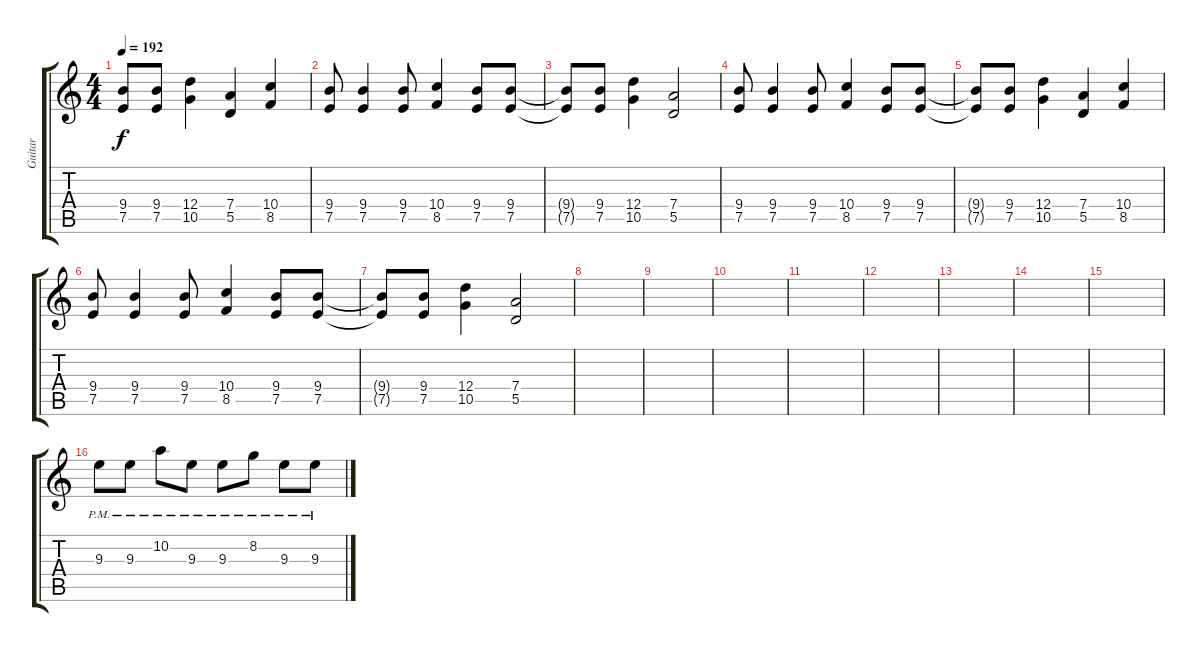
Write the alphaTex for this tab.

\track ("Guitar " "Guitar ") {instrument distortionguitar}
\staff {score tabs}
\tuning (E4 B3 G3 D3 A2 E2) {hide}
\ts (4 4)
\tempo 192
\clef g2
\ks c
(9.4{t} 7.5{t}).8{dy f} (9.4 7.5).8 (12.4 10.5).4 (7.4 5.5).4 (10.4 8.5).4 |
(9.4 7.5).8 (9.4 7.5).4 (9.4 7.5).8 (10.4 8.5).4 (9.4 7.5).8 (9.4 7.5).8 |
(9.4{t} 7.5{t}).8 (9.4 7.5).8 (12.4 10.5).4 (7.4 5.5).2 |
(9.4 7.5).8 (9.4 7.5).4 (9.4 7.5).8 (10.4 8.5).4 (9.4 7.5).8 (9.4 7.5).8 |
(9.4{t} 7.5{t}).8 (9.4 7.5).8 (12.4 10.5).4 (7.4 5.5).4 (10.4 8.5).4 |
(9.4 7.5).8 (9.4 7.5).4 (9.4 7.5).8 (10.4 8.5).4 (9.4 7.5).8 (9.4 7.5).8 |
(9.4{t} 7.5{t}).8 (9.4 7.5).8 (12.4 10.5).4 (7.4 5.5).2 |
|
|
|
|
|
|
|
|
9.3{pm}.8 9.3{pm}.8 10.2{pm}.8 9.3{pm}.8 9.3{pm}.8 8.2{pm}.8 9.3{pm}.8 9.3{pm}.8
